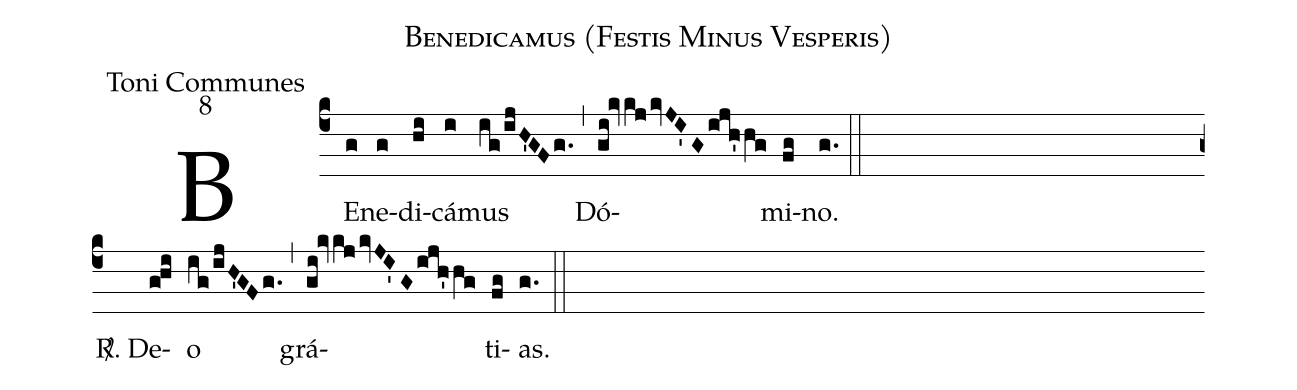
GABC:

name:Benedicamus (Festis Minus Vesperis);
office-part:Toni Communes;
mode:8;
%%
(c4)BE(g)ne(g)di(hi)cá(i)mus(ig/ijH'GFg.) (,)Dó(gi!kvkjkvJI'Gijh'hg)mi(fg)no.(g.) (::Z) <sp>R/</sp>. De(g!hi)o(ig/ijH'GFg.) (,) grá(gi!kvkjkvJI'Gijh'hg)ti(fg)as.(g.) (::)
